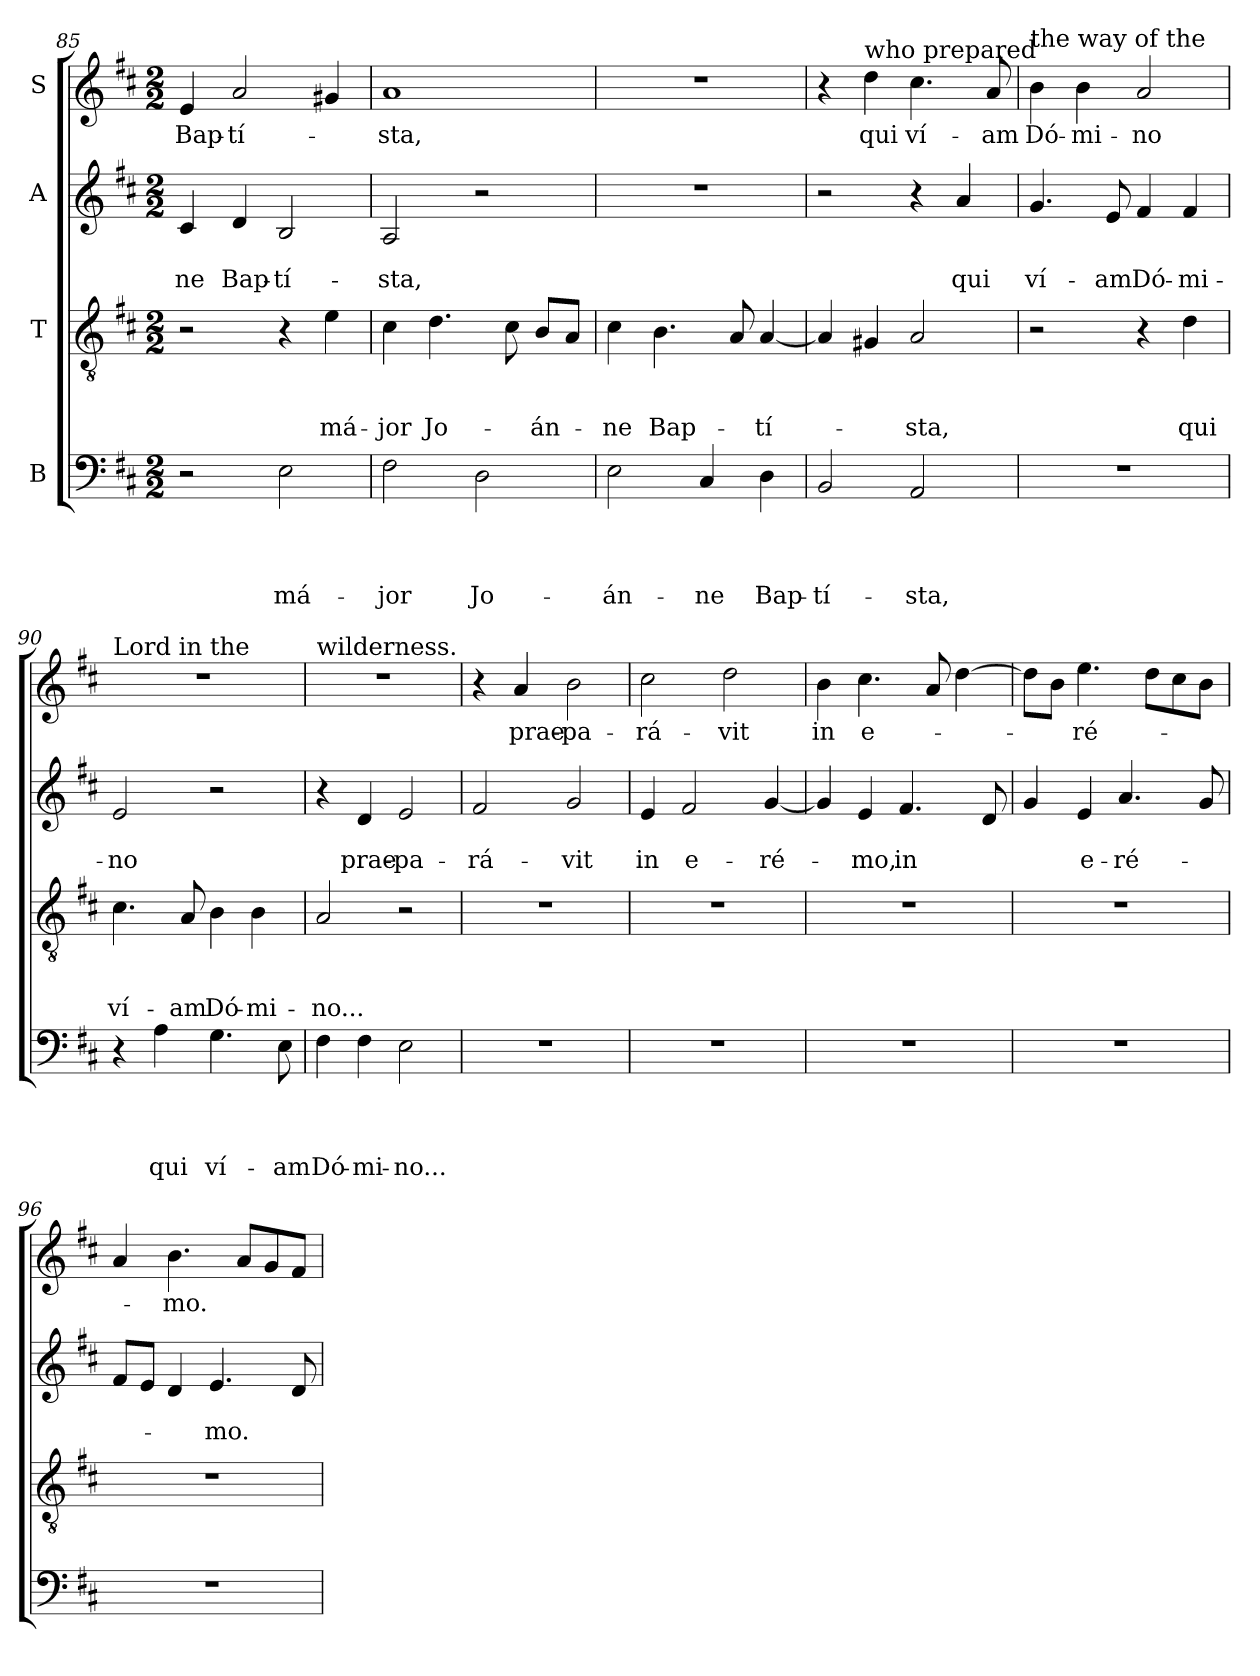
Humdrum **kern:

**kern	**text	**text	**text	**text	**kern	**text	**text	**text	**kern	**text	**text	**kern	**text
*part4	*part4	*part4	*part4	*part4	*part3	*part3	*part3	*part3	*part2	*part2	*part2	*part1	*part1
*staff4	*staff4	*staff4	*staff4	*staff4	*staff3	*staff3	*staff3	*staff3	*staff2	*staff2	*staff2	*staff1	*staff1
*I"B	*	*	*	*	*I"T	*	*	*	*I"A	*	*	*I"S	*
*clefF4	*	*	*	*	*clefGv2	*	*	*	*clefG2	*	*	*clefG2	*
*k[f#c#]	*	*	*	*	*k[f#c#]	*	*	*	*k[f#c#]	*	*	*k[f#c#]	*
*D:	*	*	*	*	*D:	*	*	*	*D:	*	*	*D:	*
*M2/2	*	*	*	*	*M2/2	*	*	*	*M2/2	*	*	*M2/2	*
=85	=85	=85	=85	=85	=85	=85	=85	=85	=85	=85	=85	=85	=85
!	!	!	!	!	!	!	!	!	!	!	!LO:LY:b	!	!LO:LY:b
2r	.	.	.	.	2r	.	.	.	4c#/	.	-ne	4e/	Bap-
!	!	!	!	!	!	!	!	!	!	!	!LO:LY:b	!	!LO:LY:b
.	.	.	.	.	.	.	.	.	4d/	.	Bap-	2a/	-tí-
!	!	!	!	!LO:LY:b	!	!	!	!	!	!	!LO:LY:b	!	!
2E\	.	.	.	má-	4r	.	.	.	2B/	.	-tí-	.	.
!	!	!	!	!	!	!	!	!LO:LY:b	!	!	!	!	!
.	.	.	.	.	4e\	.	.	má-	.	.	.	4g#i/	.
=86	=86	=86	=86	=86	=86	=86	=86	=86	=86	=86	=86	=86	=86
!	!	!	!	!LO:LY:b	!	!	!	!LO:LY:b	!	!	!LO:LY:b	!	!LO:LY:b
2F#\	.	.	.	-jor	4c#\	.	.	-jor	2A/	.	-sta,	1a	-sta,
!	!	!	!	!	!	!	!	!LO:LY:b	!	!	!	!	!
.	.	.	.	.	4.d\	.	.	Jo-	.	.	.	.	.
!	!	!	!	!LO:LY:b	!	!	!	!	!	!	!	!	!
2D\	.	.	.	Jo-	.	.	.	.	2r	.	.	.	.
.	.	.	.	.	8c#\	.	.	.	.	.	.	.	.
!	!	!	!	!	!	!	!	!LO:LY:b	!	!	!	!	!
.	.	.	.	.	8B/L	.	.	-án-	.	.	.	.	.
.	.	.	.	.	8A/J	.	.	.	.	.	.	.	.
=87	=87	=87	=87	=87	=87	=87	=87	=87	=87	=87	=87	=87	=87
!	!	!	!	!LO:LY:b	!	!	!	!LO:LY:b	!	!	!	!	!
2E\	.	.	.	-án-	4c#\	.	.	-ne	1r	.	.	1r	.
!	!	!	!	!	!	!	!	!LO:LY:b	!	!	!	!	!
.	.	.	.	.	4.B\	.	.	Bap-	.	.	.	.	.
!	!	!	!	!LO:LY:b	!	!	!	!	!	!	!	!	!
4C#/	.	.	.	-ne	.	.	.	.	.	.	.	.	.
.	.	.	.	.	8A/	.	.	.	.	.	.	.	.
!	!	!	!	!LO:LY:b	!	!	!	!LO:LY:b	!	!	!	!	!
4D\	.	.	.	Bap-	[4A/	.	.	-tí-	.	.	.	.	.
=88	=88	=88	=88	=88	=88	=88	=88	=88	=88	=88	=88	=88	=88
!	!	!	!	!LO:LY:b	!	!	!	!	!	!	!	!	!
2BB/	.	.	.	-tí-	4A/]	.	.	.	2r	.	.	4r	.
!	!	!	!	!	!	!	!	!	!	!	!	!LO:TX:a:t=who prepared	!
!	!	!	!	!	!	!	!	!	!	!	!	!	!LO:LY:b
.	.	.	.	.	4G#i/	.	.	.	.	.	.	4dd\	qui
!	!	!	!	!LO:LY:b	!	!	!	!LO:LY:b	!	!	!	!	!LO:LY:b
2AA/	.	.	.	-sta,	2A/	.	.	-sta,	4r	.	.	4.cc#\	ví-
!	!	!	!	!	!	!	!	!	!	!	!LO:LY:b	!	!
.	.	.	.	.	.	.	.	.	4a/	.	qui	.	.
!	!	!	!	!	!	!	!	!	!	!	!	!	!LO:LY:b
.	.	.	.	.	.	.	.	.	.	.	.	8a/	-am
!!LO:PB:g=z
=89	=89	=89	=89	=89	=89	=89	=89	=89	=89	=89	=89	=89	=89
!	!	!	!	!	!	!	!	!	!	!	!	!LO:TX:a:t=the way of the	!
!	!	!	!	!	!	!	!	!	!	!	!LO:LY:b	!	!LO:LY:b
1r	.	.	.	.	2r	.	.	.	4.g/	.	ví-	4b\	Dó-
!	!	!	!	!	!	!	!	!	!	!	!	!	!LO:LY:b
.	.	.	.	.	.	.	.	.	.	.	.	4b\	-mi-
!	!	!	!	!	!	!	!	!	!	!	!LO:LY:b	!	!
.	.	.	.	.	.	.	.	.	8e/	.	-am	.	.
!	!	!	!	!	!	!	!	!	!	!	!LO:LY:b	!	!LO:LY:b
.	.	.	.	.	4r	.	.	.	4f#/	.	Dó-	2a/	-no
!	!	!	!	!	!	!	!	!LO:LY:b	!	!	!LO:LY:b	!	!
.	.	.	.	.	4d\	.	.	qui	4f#/	.	-mi-	.	.
=90	=90	=90	=90	=90	=90	=90	=90	=90	=90	=90	=90	=90	=90
!	!	!	!	!	!	!	!	!	!	!	!	!LO:TX:a:t=Lord in the	!
!	!	!	!	!	!	!	!	!LO:LY:b	!	!	!LO:LY:b	!	!
4r	.	.	.	.	4.c#\	.	.	ví-	2e/	.	-no	1r	.
!	!	!	!	!LO:LY:b	!	!	!	!	!	!	!	!	!
4A\	.	.	.	qui	.	.	.	.	.	.	.	.	.
!	!	!	!	!	!	!	!	!LO:LY:b	!	!	!	!	!
.	.	.	.	.	8A/	.	.	-am	.	.	.	.	.
!	!	!	!	!LO:LY:b	!	!	!	!LO:LY:b	!	!	!	!	!
4.G\	.	.	.	ví-	4B\	.	.	Dó-	2r	.	.	.	.
!	!	!	!	!	!	!	!	!LO:LY:b	!	!	!	!	!
.	.	.	.	.	4B\	.	.	-mi-	.	.	.	.	.
!	!	!	!	!LO:LY:b	!	!	!	!	!	!	!	!	!
8E\	.	.	.	-am	.	.	.	.	.	.	.	.	.
=91	=91	=91	=91	=91	=91	=91	=91	=91	=91	=91	=91	=91	=91
!	!	!	!	!	!	!	!	!	!	!	!	!LO:TX:a:t=wilderness.	!
!	!	!	!	!LO:LY:b	!	!	!	!LO:LY:b	!	!	!	!	!
4F#\	.	.	.	Dó-	2A/	.	.	-no...	4r	.	.	1r	.
!	!	!	!	!LO:LY:b	!	!	!	!	!	!	!LO:LY:b	!	!
4F#\	.	.	.	-mi-	.	.	.	.	4d/	.	prae-	.	.
!	!	!	!	!LO:LY:b	!	!	!	!	!	!	!LO:LY:b	!	!
2E\	.	.	.	-no...	2r	.	.	.	2e/	.	-pa-	.	.
=92	=92	=92	=92	=92	=92	=92	=92	=92	=92	=92	=92	=92	=92
!	!	!	!	!	!	!	!	!	!	!	!LO:LY:b	!	!
1r	.	.	.	.	1r	.	.	.	2f#/	.	-rá-	4r	.
!	!	!	!	!	!	!	!	!	!	!	!	!	!LO:LY:b
.	.	.	.	.	.	.	.	.	.	.	.	4a/	prae-
!	!	!	!	!	!	!	!	!	!	!	!LO:LY:b	!	!LO:LY:b
.	.	.	.	.	.	.	.	.	2g/	.	-vit	2b\	-pa-
=93	=93	=93	=93	=93	=93	=93	=93	=93	=93	=93	=93	=93	=93
!	!	!	!	!	!	!	!	!	!	!	!LO:LY:b	!	!LO:LY:b
1r	.	.	.	.	1r	.	.	.	4e/	.	in	2cc#\	-rá-
!	!	!	!	!	!	!	!	!	!	!	!LO:LY:b	!	!
.	.	.	.	.	.	.	.	.	2f#/	.	e-	.	.
!	!	!	!	!	!	!	!	!	!	!	!	!	!LO:LY:b
.	.	.	.	.	.	.	.	.	.	.	.	2dd\	-vit
!	!	!	!	!	!	!	!	!	!	!	!LO:LY:b	!	!
.	.	.	.	.	.	.	.	.	[4g/	.	-ré-	.	.
=94	=94	=94	=94	=94	=94	=94	=94	=94	=94	=94	=94	=94	=94
!	!	!	!	!	!	!	!	!	!	!	!	!	!LO:LY:b
1r	.	.	.	.	1r	.	.	.	4g/]	.	.	4b\	in
!	!	!	!	!	!	!	!	!	!	!	!LO:LY:b	!	!LO:LY:b
.	.	.	.	.	.	.	.	.	4e/	.	-mo,	4.cc#\	e-
!	!	!	!	!	!	!	!	!	!	!	!LO:LY:b	!	!
.	.	.	.	.	.	.	.	.	4.f#/	.	in	.	.
.	.	.	.	.	.	.	.	.	.	.	.	8a/	.
.	.	.	.	.	.	.	.	.	.	.	.	[4dd\	.
.	.	.	.	.	.	.	.	.	8d/	.	.	.	.
!!LO:LB:g=z
=95	=95	=95	=95	=95	=95	=95	=95	=95	=95	=95	=95	=95	=95
1r	.	.	.	.	1r	.	.	.	4g/	.	.	8dd\L]	.
.	.	.	.	.	.	.	.	.	.	.	.	8b\J	.
!	!	!	!	!	!	!	!	!	!	!	!LO:LY:b	!	!LO:LY:b
.	.	.	.	.	.	.	.	.	4e/	.	e-	4.ee\	-ré-
!	!	!	!	!	!	!	!	!	!	!	!LO:LY:b	!	!
.	.	.	.	.	.	.	.	.	4.a/	.	-ré-	.	.
.	.	.	.	.	.	.	.	.	.	.	.	8dd\L	.
.	.	.	.	.	.	.	.	.	.	.	.	8cc#\	.
.	.	.	.	.	.	.	.	.	8g/	.	.	8b\J	.
=96	=96	=96	=96	=96	=96	=96	=96	=96	=96	=96	=96	=96	=96
1r	.	.	.	.	1r	.	.	.	8f#/L	.	.	4a/	.
.	.	.	.	.	.	.	.	.	8e/J	.	.	.	.
!	!	!	!	!	!	!	!	!	!	!	!	!	!LO:LY:b
.	.	.	.	.	.	.	.	.	4d/	.	.	4.b\	-mo.
!	!	!	!	!	!	!	!	!	!	!	!LO:LY:b	!	!
.	.	.	.	.	.	.	.	.	4.e/	.	-mo.	.	.
.	.	.	.	.	.	.	.	.	.	.	.	8a/L	.
.	.	.	.	.	.	.	.	.	.	.	.	8g/	.
.	.	.	.	.	.	.	.	.	8d/	.	.	8f#/J	.
=	=	=	=	=	=	=	=	=	=	=	=	=	=
*-	*-	*-	*-	*-	*-	*-	*-	*-	*-	*-	*-	*-	*-
